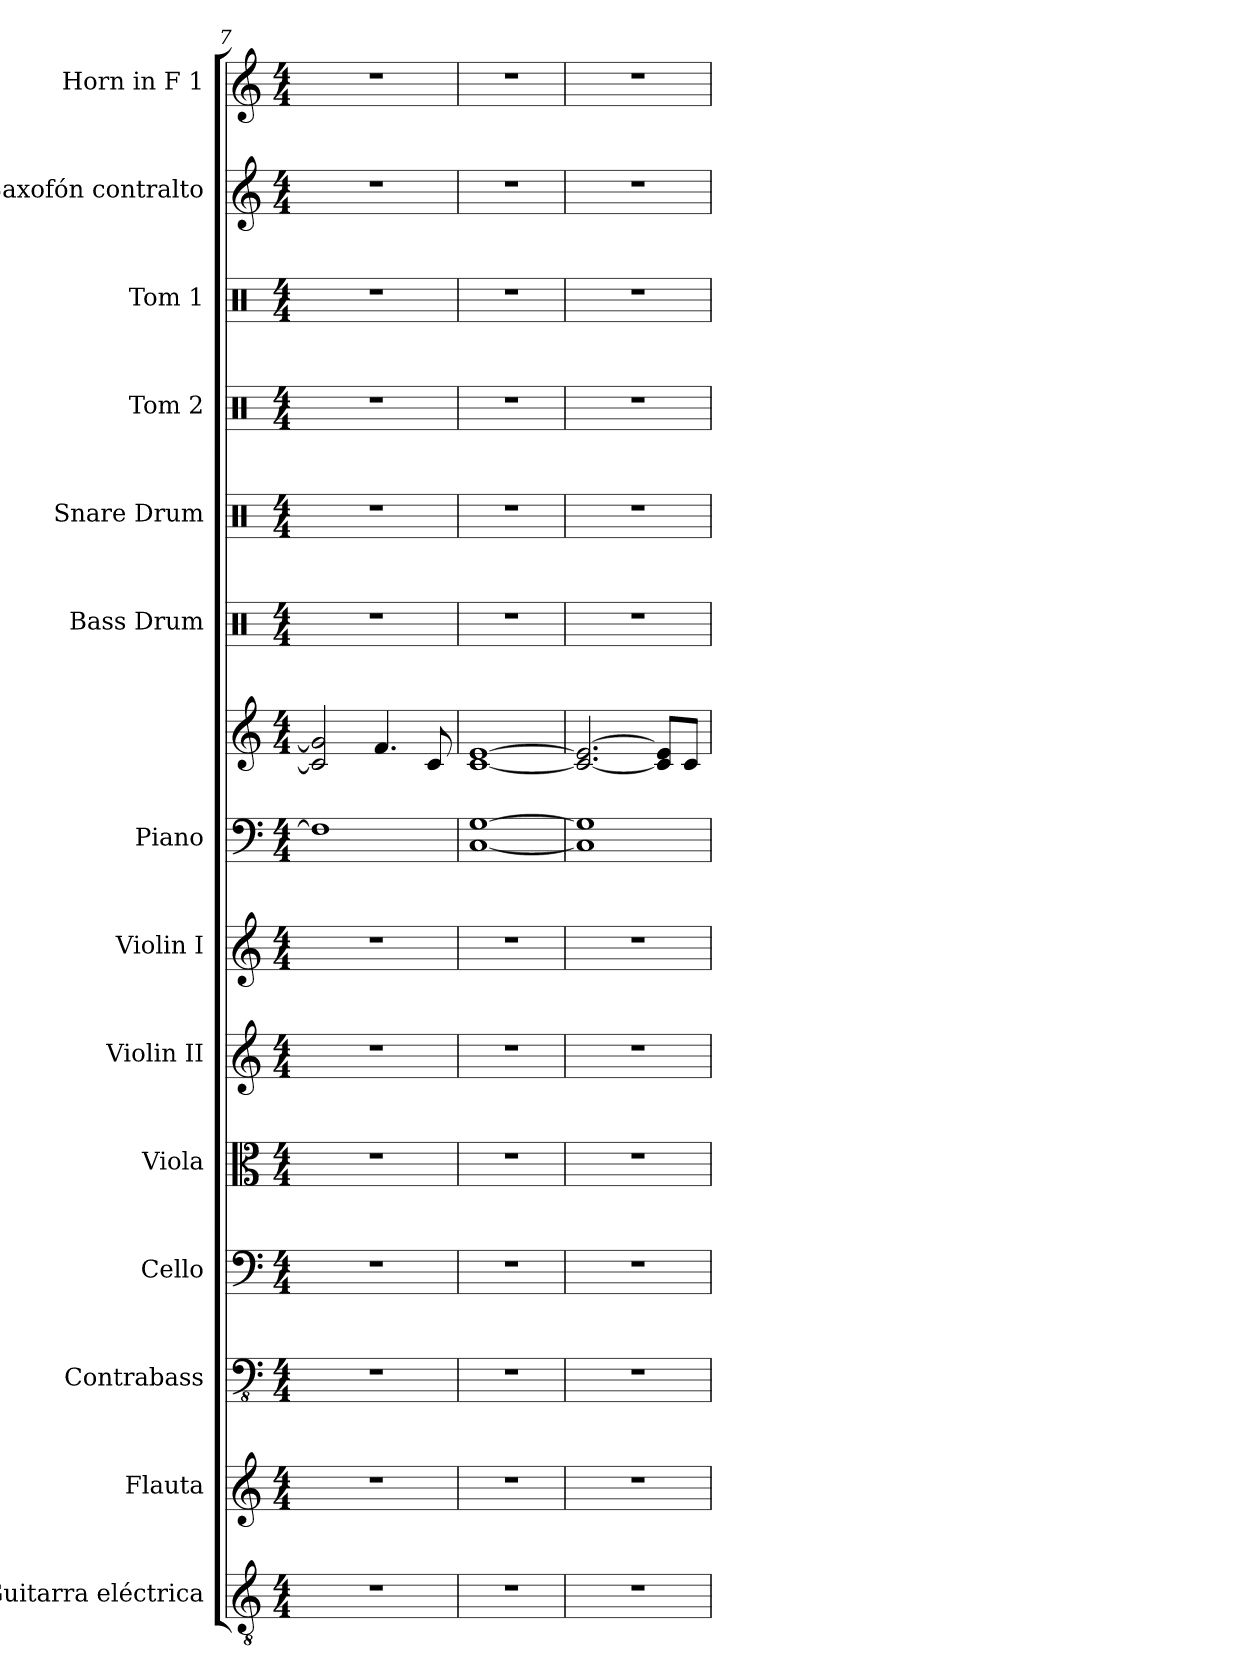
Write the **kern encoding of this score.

**kern	**kern	**kern	**kern	**kern	**kern	**kern	**kern	**kern	**kern	**kern	**kern	**kern	**kern	**kern
*part14	*part13	*part12	*part11	*part10	*part9	*part8	*part7	*part7	*part6	*part5	*part4	*part3	*part2	*part1
*staff15	*staff14	*staff13	*staff12	*staff11	*staff10	*staff9	*staff8	*staff7	*staff6	*staff5	*staff4	*staff3	*staff2	*staff1
*I"Guitarra eléctrica	*I"Flauta	*I"Contrabass	*I"Cello	*I"Viola	*I"Violin II	*I"Violin I	*I"Piano	*	*I"Bass Drum	*I"Snare Drum	*I"Tom 2	*I"Tom 1	*I"Saxofón contralto	*I"Horn in F 1
*I'Guit. El.	*I'Fl.	*I'Cb.	*	*I'Vla.	*I'Vln. II	*I'Vln. I	*I'Pno.	*	*I'B. Dr.	*I'S.Dr.	*I'Tom 2	*I'Tom 1	*I'Sax. Ctrl.	*I'Hn. 1
*clefGv2	*clefG2	*clefFv4	*clefF4	*clefC3	*clefG2	*clefG2	*clefF4	*clefG2	*clefX	*clefX	*clefX	*clefX	*clefG2	*clefG2
*	*	*ITrd7c12	*	*	*	*	*	*	*	*	*	*	*ITrd5c9	*ITrd4c7
*k[]	*k[]	*k[]	*k[]	*k[]	*k[]	*k[]	*k[]	*k[]	*k[]	*k[]	*k[]	*k[]	*k[b-e-a-]	*k[b-]
*M4/4	*M4/4	*M4/4	*M4/4	*M4/4	*M4/4	*M4/4	*M4/4	*M4/4	*M4/4	*M4/4	*M4/4	*M4/4	*M4/4	*M4/4
=7	=7	=7	=7	=7	=7	=7	=7	=7	=7	=7	=7	=7	=7	=7
1r	1r	1r	1r	1r	1r	1r	1F]	2c/] 2g/]	1r	1r	1r	1r	1r	1r
.	.	.	.	.	.	.	.	4.f/	.	.	.	.	.	.
.	.	.	.	.	.	.	.	8c/	.	.	.	.	.	.
=8	=8	=8	=8	=8	=8	=8	=8	=8	=8	=8	=8	=8	=8	=8
1r	1r	1r	1r	1r	1r	1r	[1C [1G	[1c [1e	1r	1r	1r	1r	1r	1r
=9	=9	=9	=9	=9	=9	=9	=9	=9	=9	=9	=9	=9	=9	=9
1r	1r	1r	1r	1r	1r	1r	1C] 1G]	2.c/_ 2.e/_	1r	1r	1r	1r	1r	1r
.	.	.	.	.	.	.	.	8c/] 8e/]L	.	.	.	.	.	.
.	.	.	.	.	.	.	.	8c/J	.	.	.	.	.	.
=	=	=	=	=	=	=	=	=	=	=	=	=	=	=
*-	*-	*-	*-	*-	*-	*-	*-	*-	*-	*-	*-	*-	*-	*-
